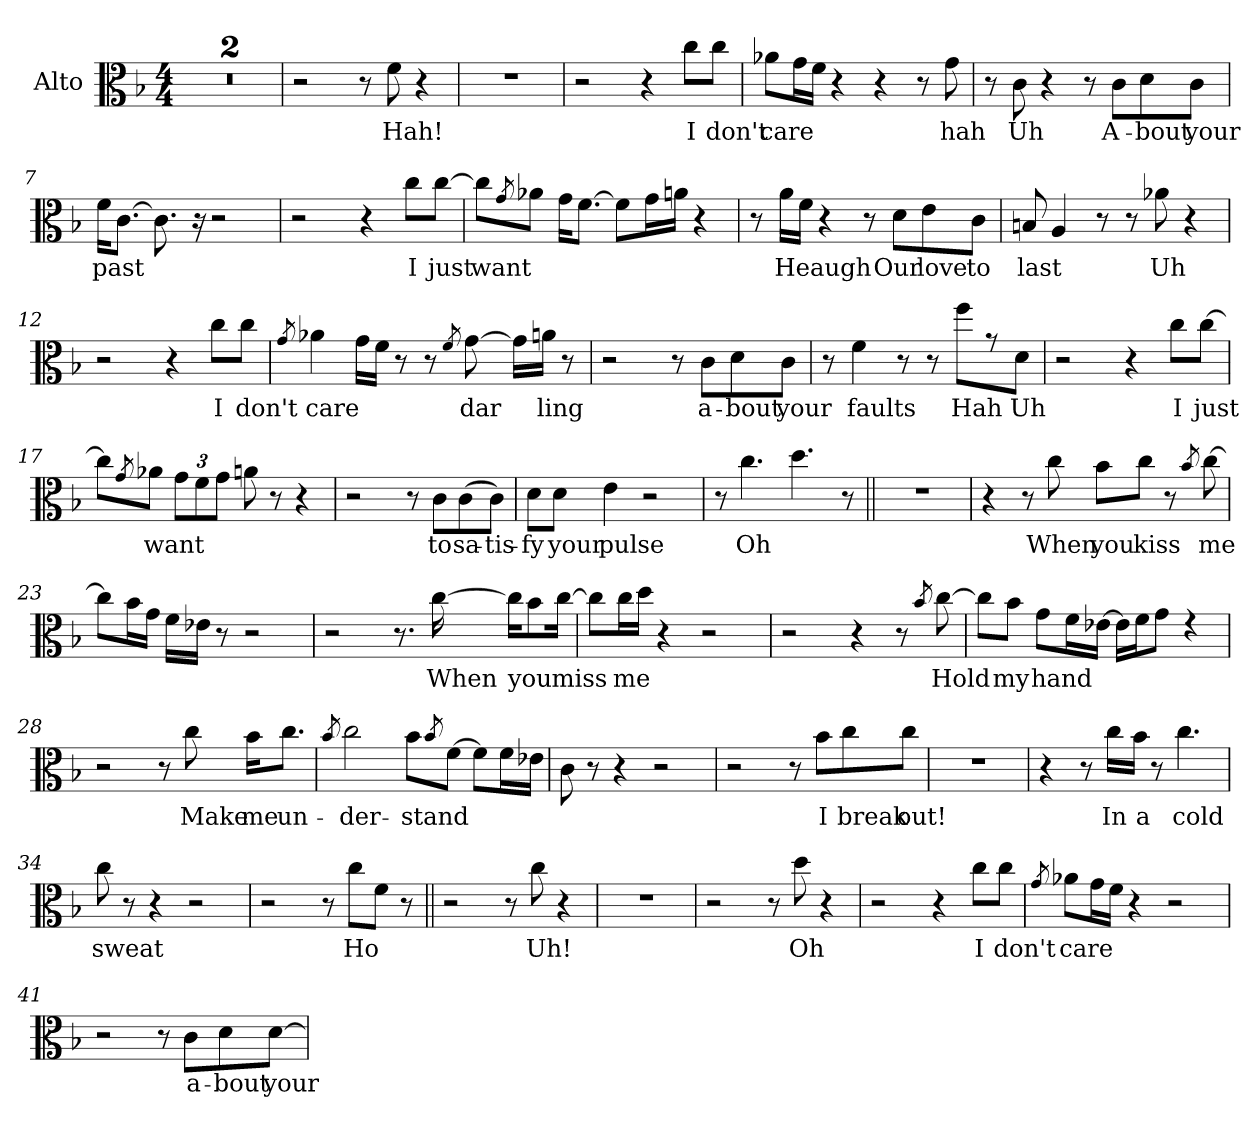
**kern	**text
*part1	*part1
*staff1	*staff1
*I"Alto	*
*I'A	*
*clefC3	*
*k[b-]	*
*d:	*
*M4/4	*
=	=
1r;<	.
=1	=1
1r	.
=2	=2
2r	.
8r	.
!LO:N:head=solid	!LO:LY:b
8f\	Hah!
4r	.
=3	=3
1r	.
=4	=4
2r	.
4r	.
!	!LO:LY:b
8cc\L	I
!	!LO:LY:b
8cc\J	don't
=5	=5
!	!LO:LY:b
8a-X\L	care
16g\L	.
16f\JJ	.
4r	.
4r	.
8r	.
!LO:N:head=solid	!LO:LY:b
8g\	hah
=6	=6
8r	.
!LO:N:head=solid	!LO:LY:b
8c\	Uh
4r	.
8r	.
!	!LO:LY:b
8c\L	A-
!	!LO:LY:b
8d\	-bout
!	!LO:LY:b
8c\J	your
=7	=7
!	!LO:LY:b
16f\KL	past
[8.c\J	.
8.c\]	.
16r	.
2r	.
=8	=8
2r	.
4r	.
!	!LO:LY:b
8cc\L	I
!	!LO:LY:b
[8cc\J	just
=9	=9
!	!LO:LY:b
8cc\L]	want
8qg/	.
8a-X\J	.
16g\KL	.
[8.f\J	.
8f\L]	.
16g\L	.
16an\JJ	.
4r	.
=10	=10
8r	.
!LO:N:head=solid	!LO:LY:b
16a\LL	Heaugh
!LO:N:head=solid	!
16f\JJ	.
4r	.
8r	.
!	!LO:LY:b
8d\L	Our
!	!LO:LY:b
8e\	love
!	!LO:LY:b
8c\J	to
=11	=11
!	!LO:LY:b
8Bn/	last
4A/	.
8r	.
8r	.
!LO:N:head=solid	!LO:LY:b
8a-X\	Uh
4r	.
=12	=12
2r	.
4r	.
!	!LO:LY:b
8cc\L	I
!	!LO:LY:b
8cc\J	don't
=13	=13
8qg/	.
!	!LO:LY:b
4a-X\	care
16g\LL	.
16f\JJ	.
8r	.
8r	.
8qf/	.
!	!LO:LY:b
[8g\	dar
16g\LL]	.
!	!LO:LY:b
16an\JJ	ling
8r	.
=14	=14
2r	.
8r	.
!	!LO:LY:b
8c\L	a-
!	!LO:LY:b
8d\	-bout
!	!LO:LY:b
8c\J	your
=15	=15
8r	.
!	!LO:LY:b
4f\	faults
8r	.
8r	.
!LO:N:head=solid	!LO:LY:b
8ff\L	Hah
8r	.
!LO:N:head=solid	!LO:LY:b
8d\J	Uh
=16	=16
2r	.
4r	.
!	!LO:LY:b
8cc\L	I
!	!LO:LY:b
[8cc\J	just
=17	=17
8cc\L]	.
8qg/	.
!	!LO:LY:b
8a-X\J	want
*Xbrackettup	*
12g\L	.
12f\	.
12g\J	.
8an\	.
8r	.
4r	.
=18	=18
2r	.
8r	.
!	!LO:LY:b
8c\L	to
!	!LO:LY:b
(>8c\	sa-
!	!LO:LY:b
8c\J)	-tis-
=19	=19
!	!LO:LY:b
8d\L	-fy
!	!LO:LY:b
8d\J	your
!	!LO:LY:b
4e\	pulse
2r	.
=20	=20
8r	.
!	!LO:LY:b
4.cc\	Oh
4.dd\	.
8r	.
=21||	=21||
1r	.
=22	=22
4r	.
8r	.
!	!LO:LY:b
8cc\	When
!	!LO:LY:b
8b-\L	you
!	!LO:LY:b
8cc\J	kiss
8r	.
8qb-/	.
!	!LO:LY:b
[8cc\	me
=23	=23
8cc\L]	.
16b-\L	.
16g\JJ	.
16f\LL	.
16e-X\JJ	.
8r	.
2r	.
=24	=24
2r	.
8.r	.
!	!LO:LY:b
[16cc\	When
16cc\KL]	.
!	!LO:LY:b
8b-\	you
!	!LO:LY:b
[16cc\Jk	miss
=25	=25
8cc\L]	.
!	!LO:LY:b
16cc\L	me
16dd\JJ	.
4r	.
2r	.
=26	=26
2r	.
4r	.
8r	.
8qb-/	.
!	!LO:LY:b
[8cc\	Hold
=27	=27
8cc\L]	.
!	!LO:LY:b
8b-\J	my
!	!LO:LY:b
8g\L	hand
16f\L	.
[16e-X\JJ	.
16e-\LL]	.
16f\J	.
8g\J	.
4re	.
=28	=28
2r	.
8r	.
!	!LO:LY:b
8cc\	Make
!	!LO:LY:b
16b-\KL	me
!	!LO:LY:b
8.cc\J	un-
=29	=29
8qb-/	.
!	!LO:LY:b
2cc\	-der-
!	!LO:LY:b
8b-\L	-stand
8qb-/	.
[8f\J	.
8f\L]	.
16f\L	.
16e-X\JJ	.
=30	=30
8c\	.
8r	.
4r	.
2r	.
=31	=31
2r	.
8r	.
!	!LO:LY:b
8b-\L	I
!	!LO:LY:b
8cc\	break
!	!LO:LY:b
8cc\J	out!
=32	=32
1r	.
=33	=33
4r	.
8r	.
!	!LO:LY:b
16cc\LL	In
!	!LO:LY:b
16b-\JJ	a
8r	.
!	!LO:LY:b
4.cc\	cold
=34	=34
!	!LO:LY:b
8cc\	sweat
8r	.
4r	.
2r	.
=35	=35
2r	.
8r	.
!LO:N:head=solid	!LO:LY:b
8cc\L	Ho
!LO:N:head=solid	!
8f\J	.
8r	.
=36||	=36||
2r	.
8r	.
!LO:N:head=solid	!LO:LY:b
8cc\	Uh!
4r	.
=37	=37
1r	.
=38	=38
2r	.
8r	.
!LO:N:head=solid	!LO:LY:b
8dd\	Oh
4r	.
=39	=39
2r	.
4r	.
!	!LO:LY:b
8cc\L	I
!	!LO:LY:b
8cc\J	don't
=40	=40
8qg/	.
!	!LO:LY:b
8a-X\L	care
16g\L	.
16f\JJ	.
4r	.
2r	.
=41	=41
2r	.
8r	.
!	!LO:LY:b
8c\L	a-
!	!LO:LY:b
8d\	-bout
!	!LO:LY:b
[8d\J	your
=	=
*-	*-
